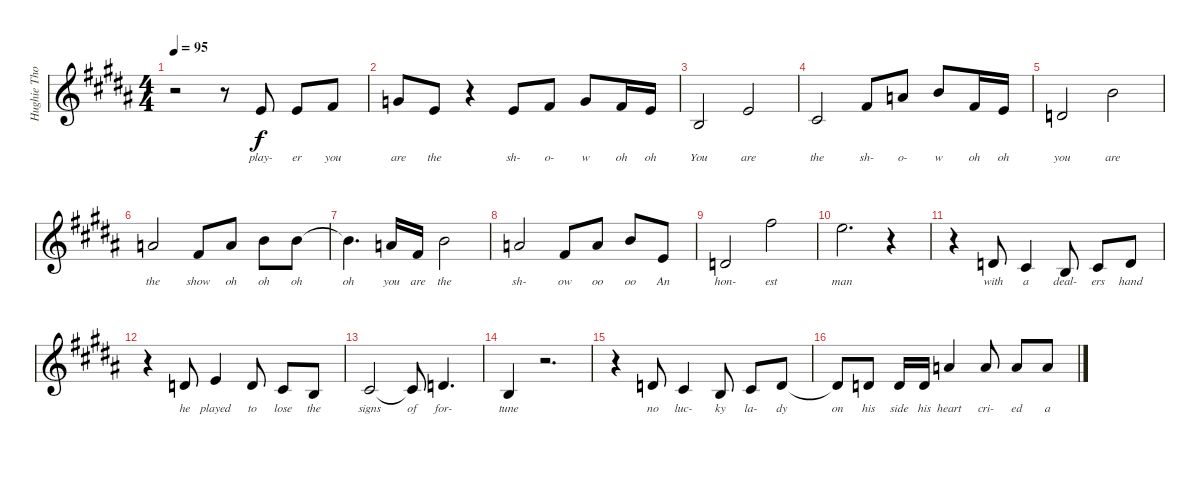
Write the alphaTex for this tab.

\track ("Hughie Thomasson Vocals" "Hughie Tho") {instrument violin}
\staff {score}
\tuning (E4 B3 G3 D3 A2 E2) {hide}
\ts (4 4)
\tempo 95
\clef g2
\ks g#minor
r.2{dy f} r.8 9.3.8{lyrics (0 "play-") lyrics (1 "") lyrics (2 "") lyrics (3 "") lyrics (4 "") volume 14} 9.3.8{lyrics (0 "er") lyrics (1 "") lyrics (2 "") lyrics (3 "") lyrics (4 "")} 7.2.8{lyrics (0 "you") lyrics (1 "") lyrics (2 "") lyrics (3 "") lyrics (4 "")} |
8.2.8{lyrics (0 "are") lyrics (1 "") lyrics (2 "") lyrics (3 "") lyrics (4 "")} 9.3.8{lyrics (0 "the") lyrics (1 "") lyrics (2 "") lyrics (3 "") lyrics (4 "")} r.4 9.3.8{lyrics (0 "sh-") lyrics (1 "") lyrics (2 "") lyrics (3 "") lyrics (4 "")} 7.2.8{lyrics (0 "o-") lyrics (1 "") lyrics (2 "") lyrics (3 "") lyrics (4 "")} 8.2.8{lyrics (0 "w") lyrics (1 "") lyrics (2 "") lyrics (3 "") lyrics (4 "")} 7.2.16{lyrics (0 "oh") lyrics (1 "") lyrics (2 "") lyrics (3 "") lyrics (4 "")} 9.3.16{lyrics (0 "oh") lyrics (1 "") lyrics (2 "") lyrics (3 "") lyrics (4 "")} |
9.4.2{lyrics (0 "You") lyrics (1 "") lyrics (2 "") lyrics (3 "") lyrics (4 "")} 9.3.2{lyrics (0 "are") lyrics (1 "") lyrics (2 "") lyrics (3 "") lyrics (4 "")} |
6.3.2{lyrics (0 "the") lyrics (1 "") lyrics (2 "") lyrics (3 "") lyrics (4 "")} 7.2.8{lyrics (0 "sh-") lyrics (1 "") lyrics (2 "") lyrics (3 "") lyrics (4 "")} 10.2.8{lyrics (0 "o-") lyrics (1 "") lyrics (2 "") lyrics (3 "") lyrics (4 "")} 7.1.8{lyrics (0 "w") lyrics (1 "") lyrics (2 "") lyrics (3 "") lyrics (4 "")} 7.2.16{lyrics (0 "oh") lyrics (1 "") lyrics (2 "") lyrics (3 "") lyrics (4 "")} 9.3.16{lyrics (0 "oh") lyrics (1 "") lyrics (2 "") lyrics (3 "") lyrics (4 "")} |
7.3.2{lyrics (0 "you") lyrics (1 "") lyrics (2 "") lyrics (3 "") lyrics (4 "")} 7.1.2{lyrics (0 "are") lyrics (1 "") lyrics (2 "") lyrics (3 "") lyrics (4 "")} |
10.2.2{lyrics (0 "the") lyrics (1 "") lyrics (2 "") lyrics (3 "") lyrics (4 "")} 7.2.8{lyrics (0 "show") lyrics (1 "") lyrics (2 "") lyrics (3 "") lyrics (4 "")} 10.2.8{lyrics (0 "oh") lyrics (1 "") lyrics (2 "") lyrics (3 "") lyrics (4 "")} 7.1.8{lyrics (0 "oh") lyrics (1 "") lyrics (2 "") lyrics (3 "") lyrics (4 "")} 7.1.8{lyrics (0 "oh") lyrics (1 "") lyrics (2 "") lyrics (3 "") lyrics (4 "")} |
7.1{t}.4{d lyrics (0 "oh") lyrics (1 "") lyrics (2 "") lyrics (3 "") lyrics (4 "")} 10.2.16{lyrics (0 "you") lyrics (1 "") lyrics (2 "") lyrics (3 "") lyrics (4 "")} 7.2.16{lyrics (0 "are") lyrics (1 "") lyrics (2 "") lyrics (3 "") lyrics (4 "")} 7.1.2{lyrics (0 "the") lyrics (1 "") lyrics (2 "") lyrics (3 "") lyrics (4 "")} |
10.2.2{lyrics (0 "sh-") lyrics (1 "") lyrics (2 "") lyrics (3 "") lyrics (4 "")} 7.2.8{lyrics (0 "ow") lyrics (1 "") lyrics (2 "") lyrics (3 "") lyrics (4 "")} 10.2.8{lyrics (0 "oo") lyrics (1 "") lyrics (2 "") lyrics (3 "") lyrics (4 "")} 7.1.8{lyrics (0 "oo") lyrics (1 "") lyrics (2 "") lyrics (3 "") lyrics (4 "")} 9.3.8{lyrics (0 "An") lyrics (1 "") lyrics (2 "") lyrics (3 "") lyrics (4 "")} |
7.3.2{lyrics (0 "hon-") lyrics (1 "") lyrics (2 "") lyrics (3 "") lyrics (4 "")} 14.1.2{lyrics (0 "est") lyrics (1 "") lyrics (2 "") lyrics (3 "") lyrics (4 "")} |
12.1.2{d lyrics (0 "man") lyrics (1 "") lyrics (2 "") lyrics (3 "") lyrics (4 "")} r.4 |
r.4 7.3.8{lyrics (0 "with") lyrics (1 "") lyrics (2 "") lyrics (3 "") lyrics (4 "")} 6.3.4{lyrics (0 "a") lyrics (1 "") lyrics (2 "") lyrics (3 "") lyrics (4 "")} 9.4.8{lyrics (0 "deal-") lyrics (1 "") lyrics (2 "") lyrics (3 "") lyrics (4 "")} 6.3.8{lyrics (0 "ers") lyrics (1 "") lyrics (2 "") lyrics (3 "") lyrics (4 "")} 7.3.8{lyrics (0 "hand") lyrics (1 "") lyrics (2 "") lyrics (3 "") lyrics (4 "")} |
r.4 7.3.8{lyrics (0 "he") lyrics (1 "") lyrics (2 "") lyrics (3 "") lyrics (4 "")} 9.3.4{lyrics (0 "played") lyrics (1 "") lyrics (2 "") lyrics (3 "") lyrics (4 "")} 7.3.8{lyrics (0 "to") lyrics (1 "") lyrics (2 "") lyrics (3 "") lyrics (4 "")} 6.3.8{lyrics (0 "lose") lyrics (1 "") lyrics (2 "") lyrics (3 "") lyrics (4 "")} 9.4.8{lyrics (0 "the") lyrics (1 "") lyrics (2 "") lyrics (3 "") lyrics (4 "")} |
6.3.2{lyrics (0 "signs") lyrics (1 "") lyrics (2 "") lyrics (3 "") lyrics (4 "")} 6.3{t}.8{lyrics (0 "of") lyrics (1 "") lyrics (2 "") lyrics (3 "") lyrics (4 "")} 7.3.4{d lyrics (0 "for-") lyrics (1 "") lyrics (2 "") lyrics (3 "") lyrics (4 "")} |
9.4.4{lyrics (0 "tune") lyrics (1 "") lyrics (2 "") lyrics (3 "") lyrics (4 "")} r.2{d} |
r.4 7.3.8{lyrics (0 "no") lyrics (1 "") lyrics (2 "") lyrics (3 "") lyrics (4 "")} 6.3.4{lyrics (0 "luc-") lyrics (1 "") lyrics (2 "") lyrics (3 "") lyrics (4 "")} 9.4.8{lyrics (0 "ky") lyrics (1 "") lyrics (2 "") lyrics (3 "") lyrics (4 "")} 6.3.8{lyrics (0 "la-") lyrics (1 "") lyrics (2 "") lyrics (3 "") lyrics (4 "")} 7.3.8{lyrics (0 "dy") lyrics (1 "") lyrics (2 "") lyrics (3 "") lyrics (4 "")} |
7.3{t}.8{lyrics (0 "on") lyrics (1 "") lyrics (2 "") lyrics (3 "") lyrics (4 "")} 7.3.8{lyrics (0 "his") lyrics (1 "") lyrics (2 "") lyrics (3 "") lyrics (4 "")} 7.3.16{lyrics (0 "side") lyrics (1 "") lyrics (2 "") lyrics (3 "") lyrics (4 "")} 7.3.16{lyrics (0 "his") lyrics (1 "") lyrics (2 "") lyrics (3 "") lyrics (4 "")} 10.2.4{lyrics (0 "heart") lyrics (1 "") lyrics (2 "") lyrics (3 "") lyrics (4 "")} 10.2.8{lyrics (0 "cri-") lyrics (1 "") lyrics (2 "") lyrics (3 "") lyrics (4 "")} 10.2.8{lyrics (0 "ed") lyrics (1 "") lyrics (2 "") lyrics (3 "") lyrics (4 "")} 10.2.8{lyrics (0 "a") lyrics (1 "") lyrics (2 "") lyrics (3 "") lyrics (4 "")}
